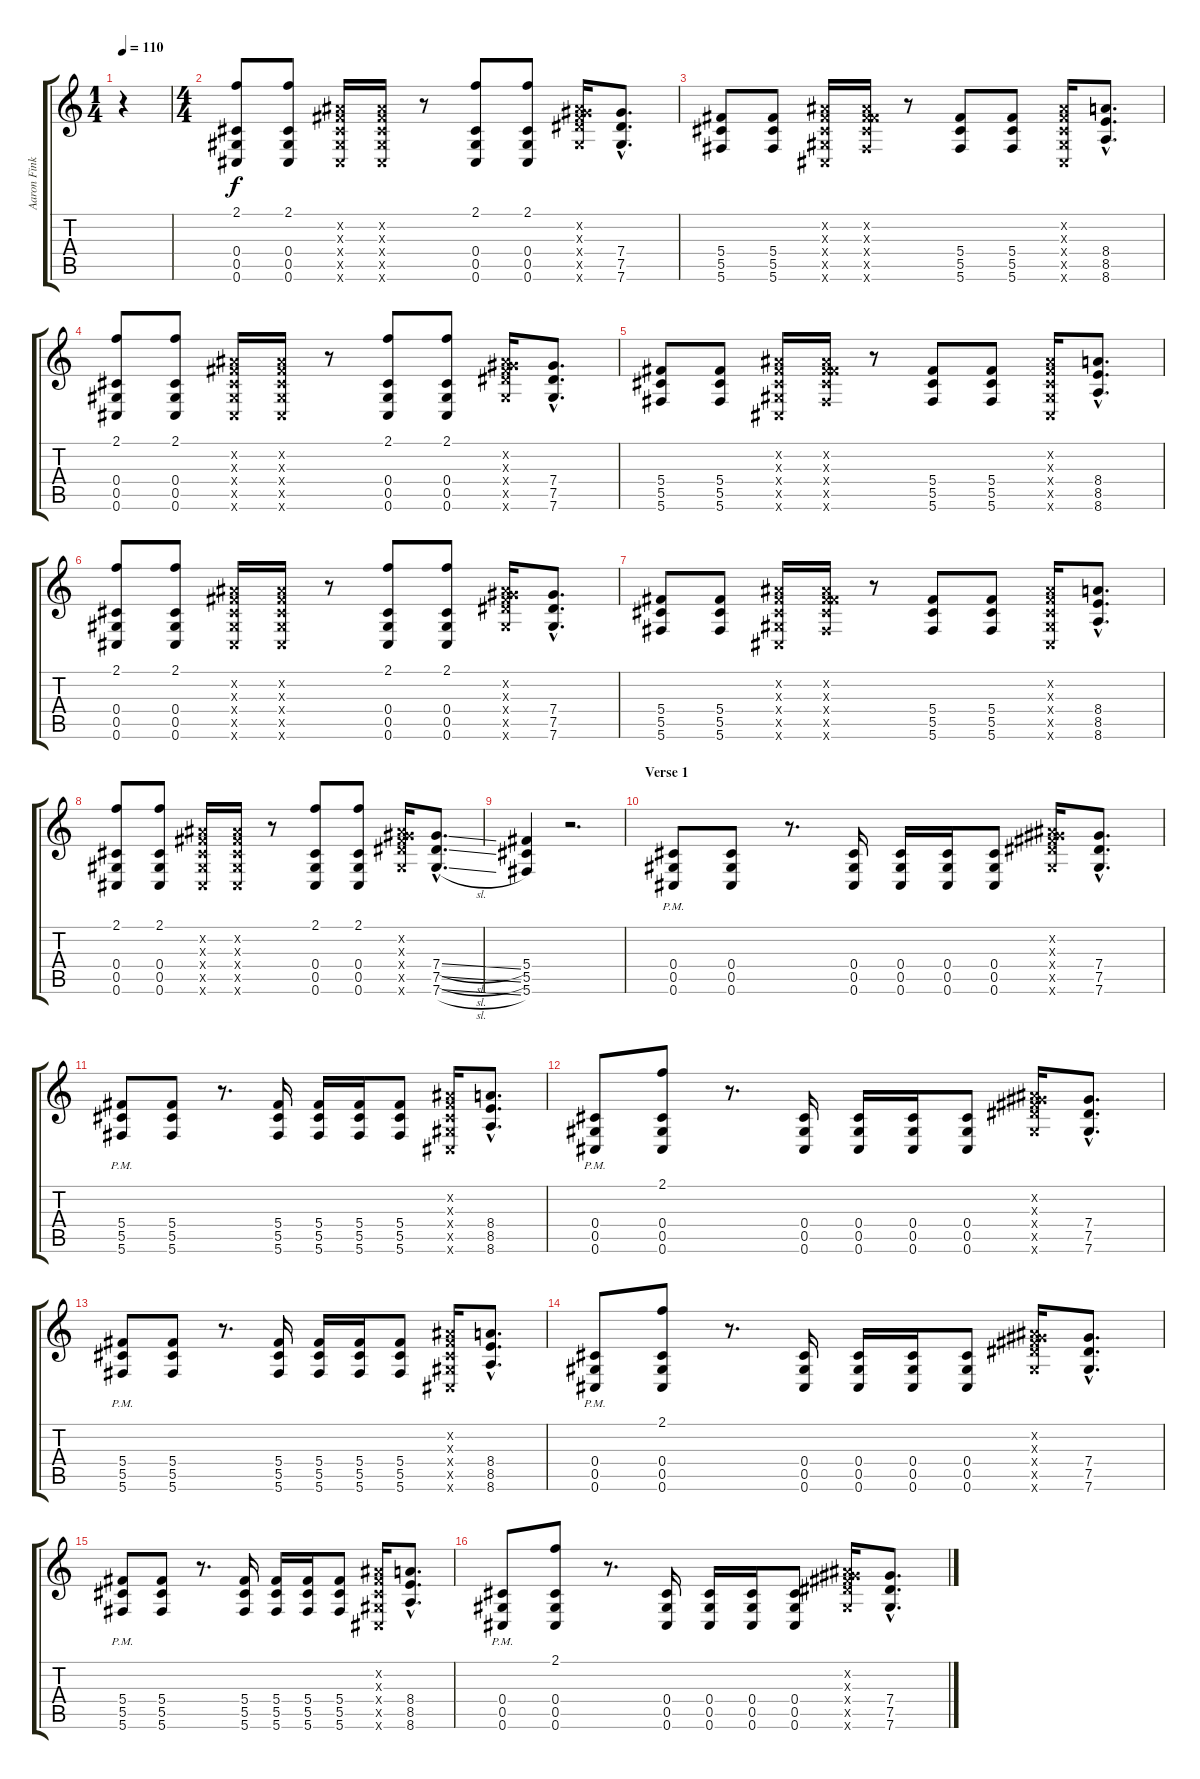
\track ("Aaron Fink 1" "Aaron Fink") {instrument distortionguitar}
\staff {score tabs}
\tuning (Eb4 Bb3 Gb3 Db3 Ab2 Db2) {hide}
\ts (1 4)
\tempo 110
\clef g2
\ks c
r.4{dy f instrument distortionguitar} |
\ts (4 4)
(2.1 0.4 0.5 0.6).8 (2.1 0.4 0.5 0.6).8 (0.2{x} 0.3{x} 0.4{x} 0.5{x} 0.6{x}).16 (0.2{x} 0.3{x} 0.4{x} 0.5{x} 0.6{x}).16 r.8 (2.1 0.4 0.5 0.6).8 (2.1 0.4 0.5 0.6).8 (0.2{x} 0.3{x} 7.4{x} 7.5{x} 7.6{x}).16 (7.4{hac} 7.5{hac} 7.6{hac}).8{d} |
(5.4 5.5 5.6).8 (5.4 5.5 5.6).8 (0.2{x} 0.3{x} 0.4{x} 0.5{x} 0.6{x}).16 (0.2{x} 0.3{x} 5.4{x} 5.5{x} 5.6{x}).16 r.8 (5.4 5.5 5.6).8 (5.4 5.5 5.6).8 (0.2{x} 0.3{x} 0.4{x} 0.5{x} 0.6{x}).16 (8.4{hac} 8.5{hac} 8.6{hac}).8{d} |
(2.1 0.4 0.5 0.6).8 (2.1 0.4 0.5 0.6).8 (0.2{x} 0.3{x} 0.4{x} 0.5{x} 0.6{x}).16 (0.2{x} 0.3{x} 0.4{x} 0.5{x} 0.6{x}).16 r.8 (2.1 0.4 0.5 0.6).8 (2.1 0.4 0.5 0.6).8 (0.2{x} 0.3{x} 7.4{x} 7.5{x} 7.6{x}).16 (7.4{hac} 7.5{hac} 7.6{hac}).8{d} |
(5.4 5.5 5.6).8 (5.4 5.5 5.6).8 (0.2{x} 0.3{x} 0.4{x} 0.5{x} 0.6{x}).16 (0.2{x} 0.3{x} 5.4{x} 5.5{x} 5.6{x}).16 r.8 (5.4 5.5 5.6).8 (5.4 5.5 5.6).8 (0.2{x} 0.3{x} 0.4{x} 0.5{x} 0.6{x}).16 (8.4{hac} 8.5{hac} 8.6{hac}).8{d} |
(2.1 0.4 0.5 0.6).8 (2.1 0.4 0.5 0.6).8 (0.2{x} 0.3{x} 0.4{x} 0.5{x} 0.6{x}).16 (0.2{x} 0.3{x} 0.4{x} 0.5{x} 0.6{x}).16 r.8 (2.1 0.4 0.5 0.6).8 (2.1 0.4 0.5 0.6).8 (0.2{x} 0.3{x} 7.4{x} 7.5{x} 7.6{x}).16 (7.4{hac} 7.5{hac} 7.6{hac}).8{d} |
(5.4 5.5 5.6).8 (5.4 5.5 5.6).8 (0.2{x} 0.3{x} 0.4{x} 0.5{x} 0.6{x}).16 (0.2{x} 0.3{x} 5.4{x} 5.5{x} 5.6{x}).16 r.8 (5.4 5.5 5.6).8 (5.4 5.5 5.6).8 (0.2{x} 0.3{x} 0.4{x} 0.5{x} 0.6{x}).16 (8.4{hac} 8.5{hac} 8.6{hac}).8{d} |
(2.1 0.4 0.5 0.6).8 (2.1 0.4 0.5 0.6).8 (0.2{x} 0.3{x} 0.4{x} 0.5{x} 0.6{x}).16 (0.2{x} 0.3{x} 0.4{x} 0.5{x} 0.6{x}).16 r.8 (2.1 0.4 0.5 0.6).8 (2.1 0.4 0.5 0.6).8 (0.2{x} 0.3{x} 7.4{x} 7.5{x} 7.6{x}).16 (7.4{sl hac} 7.5{sl hac} 7.6{sl hac}).8{d} |
(5.4 5.5 5.6).4 r.2{d balance 8} |
\section ("" "Verse 1")
(0.4 0.5 0.6{pm}).8 (0.4 0.5 0.6).8 r.8{d} (0.4 0.5 0.6).16 (0.4 0.5 0.6).16 (0.4 0.5 0.6).16 (0.4 0.5 0.6).8 (0.2{x} 0.3{x} 7.4{x} 7.5{x} 7.6{x}).16 (7.4{hac} 7.5{hac} 7.6{hac}).8{d} |
(5.4 5.5 5.6{pm}).8 (5.4 5.5 5.6).8 r.8{d} (5.4 5.5 5.6).16 (5.4 5.5 5.6).16 (5.4 5.5 5.6).16 (5.4 5.5 5.6).8 (0.2{x} 0.3{x} 0.4{x} 0.5{x} 0.6{x}).16 (8.4{hac} 8.5{hac} 8.6{hac}).8{d} |
(0.4 0.5 0.6{pm}).8 (2.1 0.4 0.5 0.6).8 r.8{d} (0.4 0.5 0.6).16 (0.4 0.5 0.6).16 (0.4 0.5 0.6).16 (0.4 0.5 0.6).8 (0.2{x} 0.3{x} 7.4{x} 7.5{x} 7.6{x}).16 (7.4{hac} 7.5{hac} 7.6{hac}).8{d} |
(5.4 5.5 5.6{pm}).8 (5.4 5.5 5.6).8 r.8{d} (5.4 5.5 5.6).16 (5.4 5.5 5.6).16 (5.4 5.5 5.6).16 (5.4 5.5 5.6).8 (0.2{x} 0.3{x} 0.4{x} 0.5{x} 0.6{x}).16 (8.4{hac} 8.5{hac} 8.6{hac}).8{d} |
(0.4 0.5 0.6{pm}).8 (2.1 0.4 0.5 0.6).8 r.8{d} (0.4 0.5 0.6).16 (0.4 0.5 0.6).16 (0.4 0.5 0.6).16 (0.4 0.5 0.6).8 (0.2{x} 0.3{x} 7.4{x} 7.5{x} 7.6{x}).16 (7.4{hac} 7.5{hac} 7.6{hac}).8{d} |
(5.4 5.5 5.6{pm}).8 (5.4 5.5 5.6).8 r.8{d} (5.4 5.5 5.6).16 (5.4 5.5 5.6).16 (5.4 5.5 5.6).16 (5.4 5.5 5.6).8 (0.2{x} 0.3{x} 0.4{x} 0.5{x} 0.6{x}).16 (8.4{hac} 8.5{hac} 8.6{hac}).8{d} |
(0.4 0.5 0.6{pm}).8 (2.1 0.4 0.5 0.6).8 r.8{d} (0.4 0.5 0.6).16 (0.4 0.5 0.6).16 (0.4 0.5 0.6).16 (0.4 0.5 0.6).8 (0.2{x} 0.3{x} 7.4{x} 7.5{x} 7.6{x}).16 (7.4{hac} 7.5{hac} 7.6{hac}).8{d}
